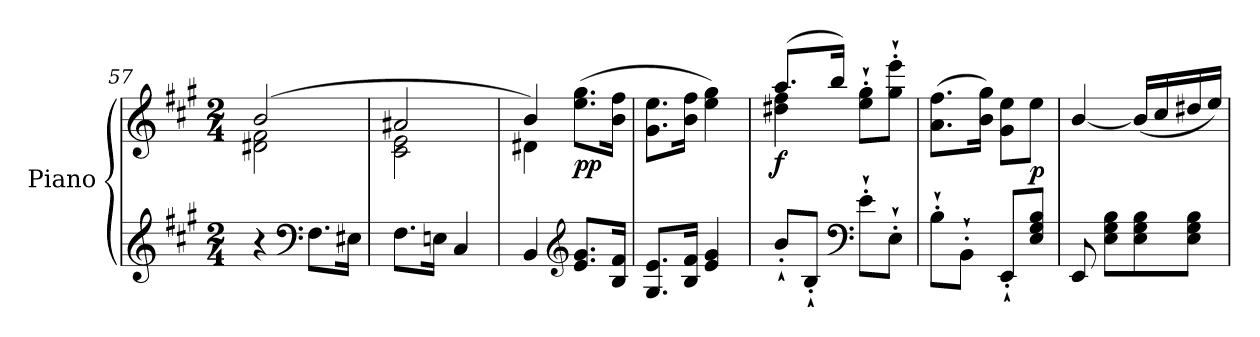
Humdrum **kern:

**kern	**kern	**dynam
*part1	*part1	*part1
*staff2	*staff1	*staff1/2
*I"Piano	*	*
*I'Pno	*	*
!!LO:LB:g=z
*clefG2	*clefG2	*
*k[f#c#g#]	*k[f#c#g#]	*
*A:	*A:	*
*M2/4	*M2/4	*
=57	=57	=57
*	*^	*
4r	(>2b/	2d#X\ 2f#\	.
*clefF4	*	*	*
8.F#\L	.	.	.
16E#X\Jk	.	.	.
=58	=58	=58	=58
8.F#\L	2a#X/	2c#\ 2e\	.
16En\Jk	.	.	.
4C#/	.	.	.
=59	=59	=59	=59
4BB/	4b/)	4d#X\	.
*clefG2	*	*	*
!	!	!	!LO:DY:b
8.e/ 8.g#/L	(<8.ee\ 8.gg#\L	4ryy	pp
16B/ 16f#/Jk	16b\ 16ff#\Jk	.	.
*	*v	*v	*
=60	=60	=60
8.G#/ 8.e/L	8.g#\ 8.ee\L	.
16B/ 16f#/Jk	16b\ 16ff#\Jk	.
4e/ 4g#/	4ee\ 4gg#\)	.
=61	=61	=61
*	*^	*
!	!	!	!LO:DY:b
8b'`/L	(>8.aa/L	4dd#X\ 4ff#\	f
8B'`/J	.	.	.
.	16bb/Jk)	.	.
*clefF4	*	*	*
8e'`\L	8ee\'` 8gg#\'`L	4ryy	.
8E'`\J	8gg#\'` 8eee\'`J	.	.
*	*v	*v	*
=62	=62	=62
8B'`\L	(>8.a\ 8.ff#\L	.
8BB'`\J	.	.
.	16b\ 16gg#\Jk)	.
8EE'`/L	8g#\ 8ee\L	.
!	!	!LO:DY:b
8E/ 8G#/ 8B/J	8ee\J	p
=63	=63	=63
8EE/	[4b/	.
8E\ 8G#\ 8B\L	.	.
8E\ 8G#\ 8B\	(<16b/LL]	.
.	16cc#/	.
8E\ 8G#\ 8B\J	16dd#X/	.
.	16ee/JJ)	.
=	=	=
*-	*-	*-
